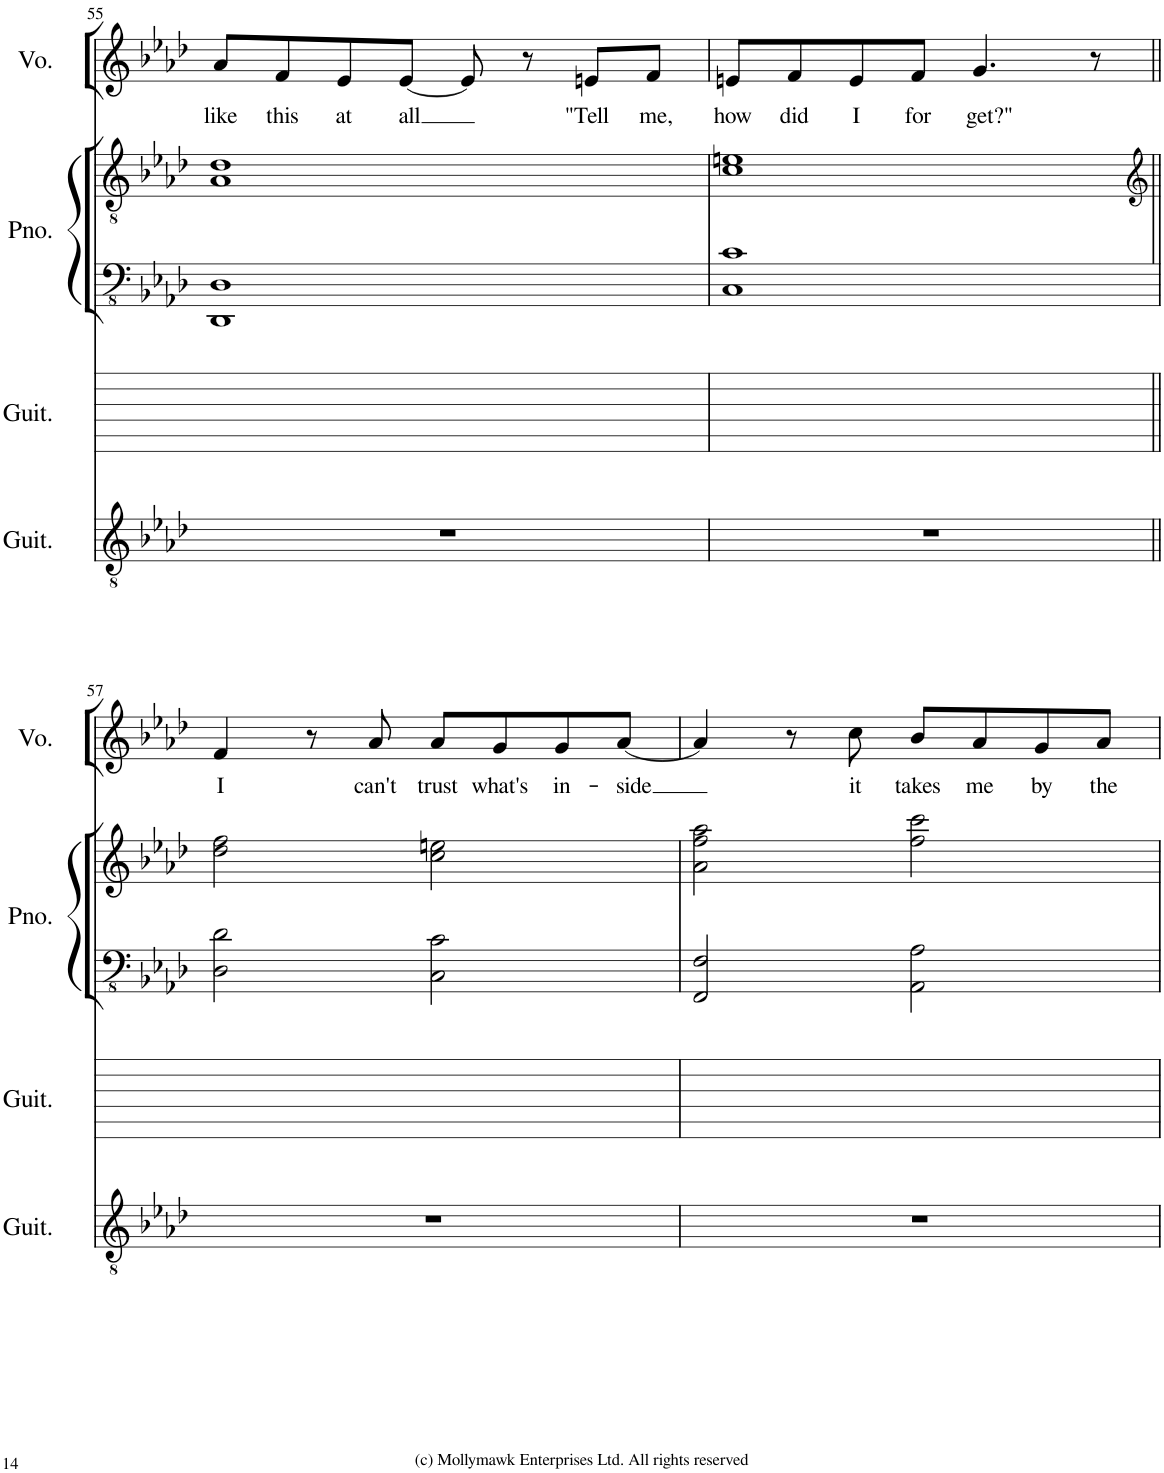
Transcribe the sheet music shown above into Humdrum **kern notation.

**kern	**kern	**kern	**kern	**kern	**text
*part4	*part3	*part2	*part2	*part1	*part1
*staff5	*staff4	*staff3	*staff2	*staff1	*staff1
*I"Acoustic Guitar	*I"Acoustic Guitar	*I"Piano	*	*I"Voice	*
*I'Guit.	*I'Guit.	*I'Pno.	*	*I'Vo.	*
!!LO:PB:g=z
*clefGv2	*	*clefFv4	*clefGv2	*clefG2	*
*k[b-e-a-d-]	*k[b-e-a-d-]	*k[b-e-a-d-]	*k[b-e-a-d-]	*k[b-e-a-d-]	*
*M4/4	*M4/4	*M4/4	*M4/4	*M4/4	*
=55	=55	=55	=55	=55	=55
!	!	!	!	!	!LO:LY:b
1r	1r	1DDD- 1DD-	1A- 1d-	8a-/L	like
!	!	!	!	!	!LO:LY:b
.	.	.	.	8f/	this
!	!	!	!	!	!LO:LY:b
.	.	.	.	8e-/	at
!	!	!	!	!	!LO:LY:b
.	.	.	.	[8e-/J	all
.	.	.	.	8e-/]	.
.	.	.	.	8r	.
!	!	!	!	!	!LO:LY:b
.	.	.	.	8en/L	"Tell
!	!	!	!	!	!LO:LY:b
.	.	.	.	8f/J	me,
=56	=56	=56	=56	=56	=56
!	!	!	!	!	!LO:LY:b
1r	1r	1CC 1C	1c 1en	8en/L	how
!	!	!	!	!	!LO:LY:b
.	.	.	.	8f/	did
!	!	!	!	!	!LO:LY:b
.	.	.	.	8e/	I
!	!	!	!	!	!LO:LY:b
.	.	.	.	8f/J	for
!	!	!	!	!	!LO:LY:b
.	.	.	.	4.g/	get?"
.	.	.	.	8r	.
!!LO:LB:g=z
=57||	=57||	=57||	=57||	=57||	=57||
*	*	*	*clefG2	*	*
!	!	!	!	!	!LO:LY:b
1r	1r	2DD-\ 2D-\	2dd-\ 2ff\	4f/	I
.	.	.	.	8r	.
!	!	!	!	!	!LO:LY:b
.	.	.	.	8a-/	can't
!	!	!	!	!	!LO:LY:b
.	.	2CC\ 2C\	2cc\ 2een\	8a-/L	trust
!	!	!	!	!	!LO:LY:b
.	.	.	.	8g/	what's
!	!	!	!	!	!LO:LY:b
.	.	.	.	8g/	in-
!	!	!	!	!	!LO:LY:b
.	.	.	.	[8a-/J	-side
=58	=58	=58	=58	=58	=58
1r	1r	2FFF/ 2FF/	2a-\ 2ff\ 2aa-\	4a-/]	.
.	.	.	.	8r	.
!	!	!	!	!	!LO:LY:b
.	.	.	.	8cc\	it
!	!	!	!	!	!LO:LY:b
.	.	2AAA-\ 2AA-\	2ff\ 2ccc\	8b-/L	takes
!	!	!	!	!	!LO:LY:b
.	.	.	.	8a-/	me
!	!	!	!	!	!LO:LY:b
.	.	.	.	8g/	by
!	!	!	!	!	!LO:LY:b
.	.	.	.	8a-/J	the
=	=	=	=	=	=
*-	*-	*-	*-	*-	*-
